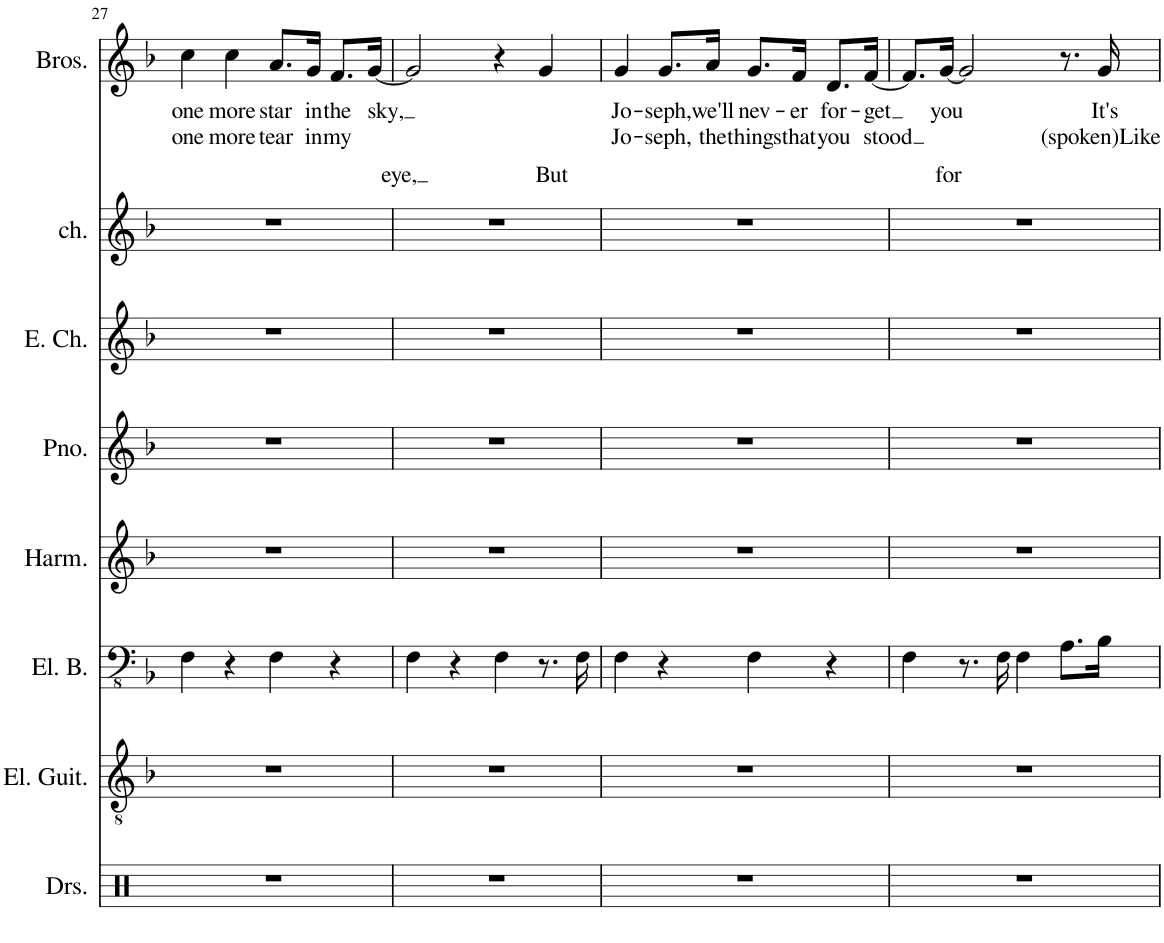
**kern	**kern	**kern	**kern	**kern	**kern	**kern	**kern	**text	**text
*part8	*part7	*part6	*part5	*part4	*part3	*part2	*part1	*part1	*part1
*staff8	*staff7	*staff6	*staff5	*staff4	*staff3	*staff2	*staff1	*staff1	*staff1
*I"Drumset	*I"Electric Guitar	*I"Electric Bass	*I"Harmonica	*I"Piano	*I"Electric Choir	*I"Chorus	*I"Brothers	*	*
*I'Drs.	*I'El. Guit.	*I'El. B.	*I'Harm.	*I'Pno.	*I'E. Ch.	*I'ch.	*I'Bros.	*	*
!!LO:PB:g=z
*clefX	*clefGv2	*clefFv4	*clefG2	*clefG2	*clefG2	*clefG2	*clefG2	*	*
*k[]	*k[b-]	*k[b-]	*k[b-]	*k[b-]	*k[b-]	*k[b-]	*k[b-]	*	*
*M4/4	*M4/4	*M4/4	*M4/4	*M4/4	*M4/4	*M4/4	*M4/4	*	*
=27	=27	=27	=27	=27	=27	=27	=27	=27	=27
!	!	!	!	!	!	!	!	!LO:LY:b	!LO:LY:b
1r	1r	4FF\	1r	1r	1r	1r	4cc\	one	one
!	!	!	!	!	!	!	!	!LO:LY:b	!LO:LY:b
.	.	4r	.	.	.	.	4cc\	more	more
!	!	!	!	!	!	!	!	!LO:LY:b	!LO:LY:b
.	.	4FF\	.	.	.	.	8.a/L	star	tear
!	!	!	!	!	!	!	!	!LO:LY:b	!LO:LY:b
.	.	.	.	.	.	.	16g/Jk	in	in
!	!	!	!	!	!	!	!	!LO:LY:b	!LO:LY:b
.	.	4r	.	.	.	.	8.f/L	the	my
!	!	!	!	!	!	!	!	!LO:LY:b	!LO:LY:b
.	.	.	.	.	.	.	[16g/Jk	sky,	eye,
=28	=28	=28	=28	=28	=28	=28	=28	=28	=28
1r	1r	4FF\	1r	1r	1r	1r	2g/]	.	.
.	.	4r	.	.	.	.	.	.	.
.	.	4FF\	.	.	.	.	4r	.	.
!	!	!	!	!	!	!	!	!	!LO:LY:b
.	.	8.r	.	.	.	.	4g/	.	But
.	.	16FF\	.	.	.	.	.	.	.
=29	=29	=29	=29	=29	=29	=29	=29	=29	=29
!	!	!	!	!	!	!	!	!LO:LY:b	!LO:LY:b
1r	1r	4FF\	1r	1r	1r	1r	4g/	Jo-	Jo-
!	!	!	!	!	!	!	!	!LO:LY:b	!LO:LY:b
.	.	4r	.	.	.	.	8.g/L	-seph,	-seph,
!	!	!	!	!	!	!	!	!LO:LY:b	!LO:LY:b
.	.	.	.	.	.	.	16a/Jk	we'll	the
!	!	!	!	!	!	!	!	!LO:LY:b	!LO:LY:b
.	.	4FF\	.	.	.	.	8.g/L	nev-	things
!	!	!	!	!	!	!	!	!LO:LY:b	!LO:LY:b
.	.	.	.	.	.	.	16f/Jk	-er	that
!	!	!	!	!	!	!	!	!LO:LY:b	!LO:LY:b
.	.	4r	.	.	.	.	8.d/L	for-	you
!	!	!	!	!	!	!	!	!LO:LY:b	!LO:LY:b
.	.	.	.	.	.	.	[16f/Jk	-get	stood
=30	=30	=30	=30	=30	=30	=30	=30	=30	=30
1r	1r	4FF\	1r	1r	1r	1r	8.f/L]	.	.
!	!	!	!	!	!	!	!	!LO:LY:b	!LO:LY:b
.	.	.	.	.	.	.	[16g/Jk	you	for
.	.	8.r	.	.	.	.	2g/]	.	.
.	.	16FF\	.	.	.	.	.	.	.
.	.	4FF\	.	.	.	.	.	.	.
.	.	8.AA\L	.	.	.	.	8.r	.	.
!	!	!	!	!	!	!	!	!LO:LY:b	!LO:LY:b
.	.	16BB-\Jk	.	.	.	.	16g/	It's	(spoken)Like
=	=	=	=	=	=	=	=	=	=
*-	*-	*-	*-	*-	*-	*-	*-	*-	*-
